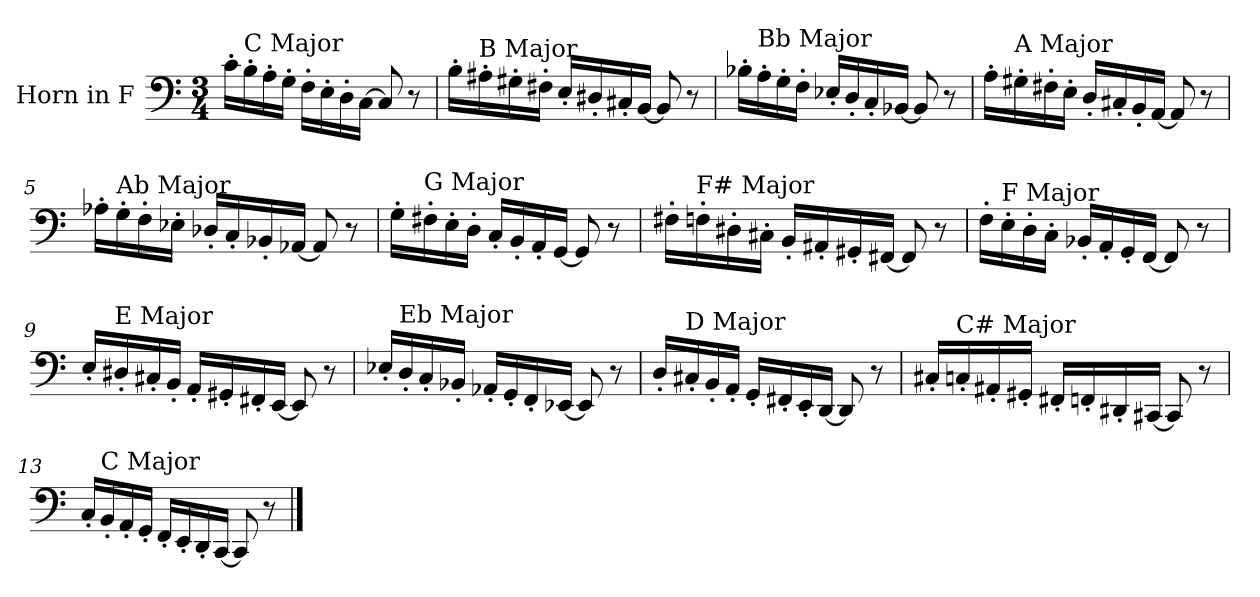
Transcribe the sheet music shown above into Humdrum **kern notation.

**kern
*part1
*staff1
*I"Horn in F
*I'Hn. in F
*clefF4
*ITrd4c7
*k[b-]
*M3/4
=1
16F'\LL
!LO:TX:a:t=C Major
16E'\
16D'\
16C'\JJ
16BB-'\LL
16AA'\
16GG'\
[16FF\JJ
8FF/]
8r
=2
16E'\LL
!LO:TX:a:t=B Major
16D#X'\
16C#X'\
16BBn'\JJ
16AA'/LL
16GG#X'/
16FF#X'/
[16EE/JJ
8EE/]
8r
=3
16E-X'\LL
!LO:TX:a:t=Bb Major
16D'\
16C'\
16BB-'\JJ
16AA-X'/LL
16GG'/
16FF'/
[16EE-X/JJ
8EE-/]
8r
=4
16D'\LL
!LO:TX:a:t=A Major
16C#X'\
16BBn'\
16AA'\JJ
16GG'/LL
16FF#X'/
16EE'/
[16DD/JJ
8DD/]
8r
=5
16D-X'\LL
!LO:TX:a:t=Ab Major
16C'\
16BB-'\
16AA-X'\JJ
16GG-X'/LL
16FF'/
16EE-X'/
[16DD-X/JJ
8DD-/]
8r
=6
16C'\LL
!LO:TX:a:t=G Major
16BBn'\
16AA'\
16GG'\JJ
16FF'/LL
16EE'/
16DD'/
[16CC/JJ
8CC/]
8r
=7
16BBn'\LL
!LO:TX:a:t=F# Major
16BB-X'\
16GG#X'\
16FF#X'\JJ
16EE'/LL
16DD#X'/
16CC#X'/
[16BBBn/JJ
8BBB/]
8r
=8
16BB-'\LL
!LO:TX:a:t=F Major
16AA'\
16GG'\
16FF'\JJ
16EE-X'/LL
16DD'/
16CC'/
[16BBB-/JJ
8BBB-/]
8r
=9
16AA'/LL
!LO:TX:a:t=E Major
16GG#X'/
16FF#X'/
16EE'/JJ
16DD'/LL
16CC#X'/
16BBBn'/
[16AAA/JJ
8AAA/]
8r
=10
16AA-X'/LL
!LO:TX:a:t=Eb Major
16GG'/
16FF'/
16EE-X'/JJ
16DD-X'/LL
16CC'/
16BBB-'/
[16AAA-X/JJ
8AAA-/]
8r
=11
16GG'/LL
!LO:TX:a:t=D Major
16FF#X'/
16EE'/
16DD'/JJ
16CC'/LL
16BBBn'/
16AAA'/
[16GGG/JJ
8GGG/]
8r
=12
16FF#X'/LL
!LO:TX:a:t=C# Major
16FFn'/
16DD#X'/
16CC#X'/JJ
16BBBn'/LL
16BBB-X'/
16GGG#X'/
[16FFF#X/JJ
8FFF#/]
8r
=13
16FF'/LL
!LO:TX:a:t=C Major
16EE'/
16DD'/
16CC'/JJ
16BBB-'/LL
16AAA'/
16GGG'/
[16FFF/JJ
8FFF/]
8r
==
*-
